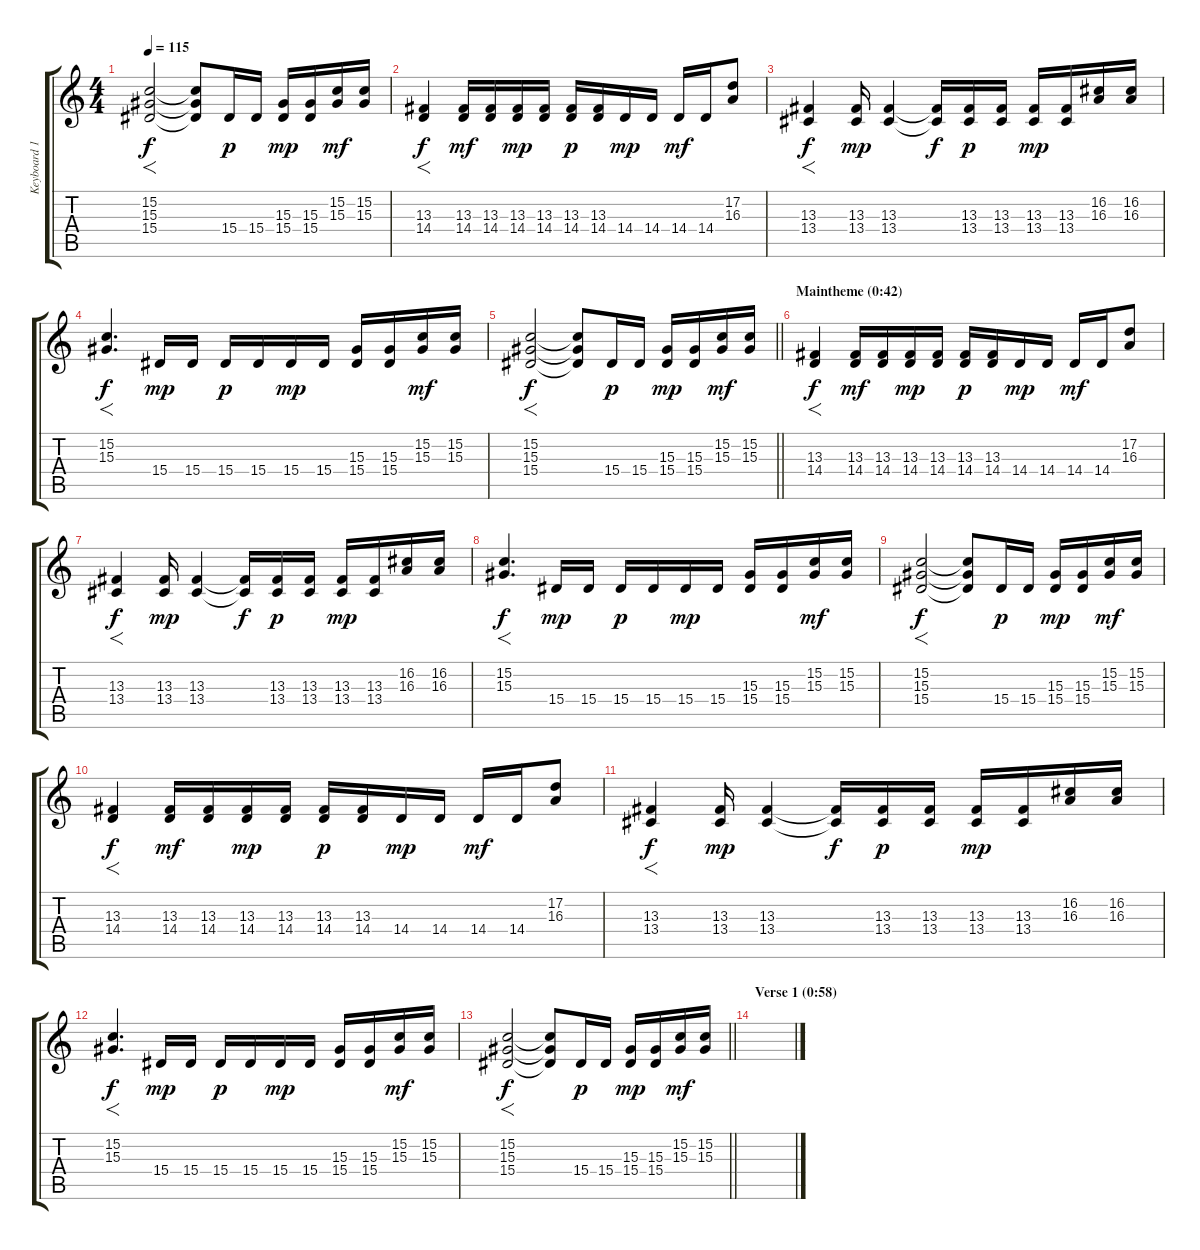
\track ("Keyboard 1" "Keyboard 1") {instrument rockorgan}
\staff {score tabs}
\tuning (D4 A3 F3 C3 G2 D2) {hide}
\ts (4 4)
\tempo 115
\clef g2
\ks c
(15.2 15.3 15.4).2{f dy f} (15.2{t} 15.3{t} 15.4{t}).8 15.4.16{dy p} 15.4.16 (15.3 15.4).16{dy mp} (15.3 15.4).16 (15.2 15.3).16{dy mf} (15.2 15.3).16 |
(13.3 14.4).4{f dy f} (13.3 14.4).16{dy mf} (13.3 14.4).16 (13.3 14.4).16{dy mp} (13.3 14.4).16 (13.3 14.4).16{dy p} (13.3 14.4).16 14.4.16{dy mp} 14.4.16 14.4.16{dy mf} 14.4.16 (17.2 16.3).8 |
(13.3 13.4).4{f dy f} (13.3 13.4).16{dy mp} (13.3 13.4).4 (13.3{t} 13.4{t}).16{dy f} (13.3 13.4).16{dy p} (13.3 13.4).16 (13.3 13.4).16{dy mp} (13.3 13.4).16 (16.2 16.3).16 (16.2 16.3).16 |
(15.2 15.3).4{f d dy f} 15.4.16{dy mp} 15.4.16 15.4.16{dy p} 15.4.16 15.4.16{dy mp} 15.4.16 (15.3 15.4).16 (15.3 15.4).16 (15.2 15.3).16{dy mf} (15.2 15.3).16 |
\barLineRight lightlight
(15.2 15.3 15.4).2{f dy f} (15.2{t} 15.3{t} 15.4{t}).8 15.4.16{dy p} 15.4.16 (15.3 15.4).16{dy mp} (15.3 15.4).16 (15.2 15.3).16{dy mf} (15.2 15.3).16 |
\section ("" "Maintheme (0:42)")
(13.3 14.4).4{f dy f} (13.3 14.4).16{dy mf} (13.3 14.4).16 (13.3 14.4).16{dy mp} (13.3 14.4).16 (13.3 14.4).16{dy p} (13.3 14.4).16 14.4.16{dy mp} 14.4.16 14.4.16{dy mf} 14.4.16 (17.2 16.3).8 |
(13.3 13.4).4{f dy f} (13.3 13.4).16{dy mp} (13.3 13.4).4 (13.3{t} 13.4{t}).16{dy f} (13.3 13.4).16{dy p} (13.3 13.4).16 (13.3 13.4).16{dy mp} (13.3 13.4).16 (16.2 16.3).16 (16.2 16.3).16 |
(15.2 15.3).4{f d dy f} 15.4.16{dy mp} 15.4.16 15.4.16{dy p} 15.4.16 15.4.16{dy mp} 15.4.16 (15.3 15.4).16 (15.3 15.4).16 (15.2 15.3).16{dy mf} (15.2 15.3).16 |
(15.2 15.3 15.4).2{f dy f} (15.2{t} 15.3{t} 15.4{t}).8 15.4.16{dy p} 15.4.16 (15.3 15.4).16{dy mp} (15.3 15.4).16 (15.2 15.3).16{dy mf} (15.2 15.3).16 |
(13.3 14.4).4{f dy f} (13.3 14.4).16{dy mf} (13.3 14.4).16 (13.3 14.4).16{dy mp} (13.3 14.4).16 (13.3 14.4).16{dy p} (13.3 14.4).16 14.4.16{dy mp} 14.4.16 14.4.16{dy mf} 14.4.16 (17.2 16.3).8 |
(13.3 13.4).4{f dy f} (13.3 13.4).16{dy mp} (13.3 13.4).4 (13.3{t} 13.4{t}).16{dy f} (13.3 13.4).16{dy p} (13.3 13.4).16 (13.3 13.4).16{dy mp} (13.3 13.4).16 (16.2 16.3).16 (16.2 16.3).16 |
(15.2 15.3).4{f d dy f} 15.4.16{dy mp} 15.4.16 15.4.16{dy p} 15.4.16 15.4.16{dy mp} 15.4.16 (15.3 15.4).16 (15.3 15.4).16 (15.2 15.3).16{dy mf} (15.2 15.3).16 |
\barLineRight lightlight
(15.2 15.3 15.4).2{f dy f} (15.2{t} 15.3{t} 15.4{t}).8 15.4.16{dy p} 15.4.16 (15.3 15.4).16{dy mp} (15.3 15.4).16 (15.2 15.3).16{dy mf} (15.2 15.3).16 |
\section ("" "Verse 1 (0:58)")
